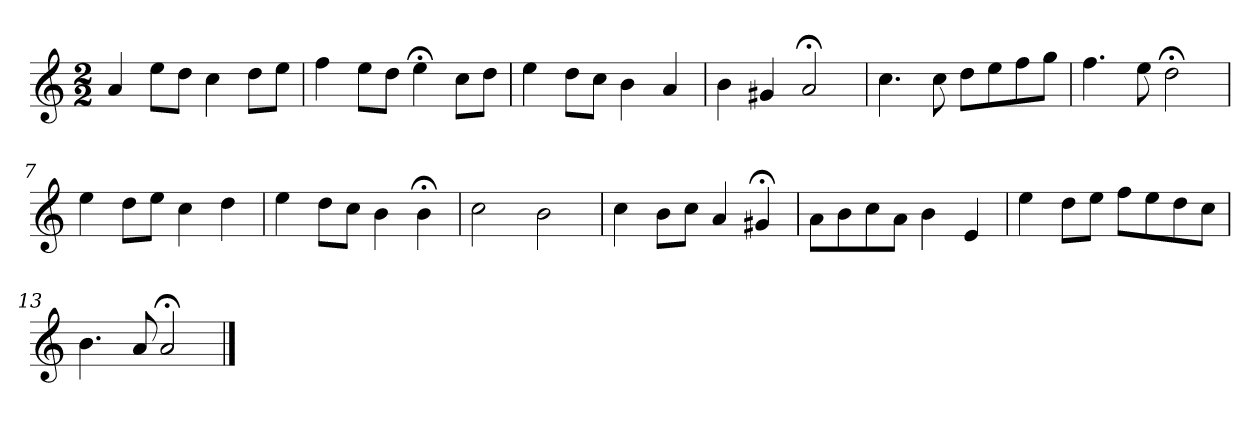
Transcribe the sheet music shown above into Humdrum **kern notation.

**kern
*part1
*staff1
*k[]
*a:
*M2/2
*MM120
=1
4a
8eeL
8ddJ
4cc
8ddL
8eeJ
=2
4ff
8eeL
8ddJ
4ee;<
8ccL
8ddJ
=3
4ee
8ddL
8ccJ
4b
4a
=4
4b
4g#X
2a;<
=5
4.cc
8cc
8ddL
8ee
8ff
8ggJ
=6
4.ff
8ee
2dd;<
=7
4ee
8ddL
8eeJ
4cc
4dd
=8
4ee
8ddL
8ccJ
4b
4b;<
=9
2cc
2b
=10
4cc
8bL
8ccJ
4a
4g#X;<
=11
8aL
8b
8cc
8aJ
4b
4e
=12
4ee
8ddL
8eeJ
8ffL
8ee
8dd
8ccJ
=13
4.b
8a
2a;<
==
*-
